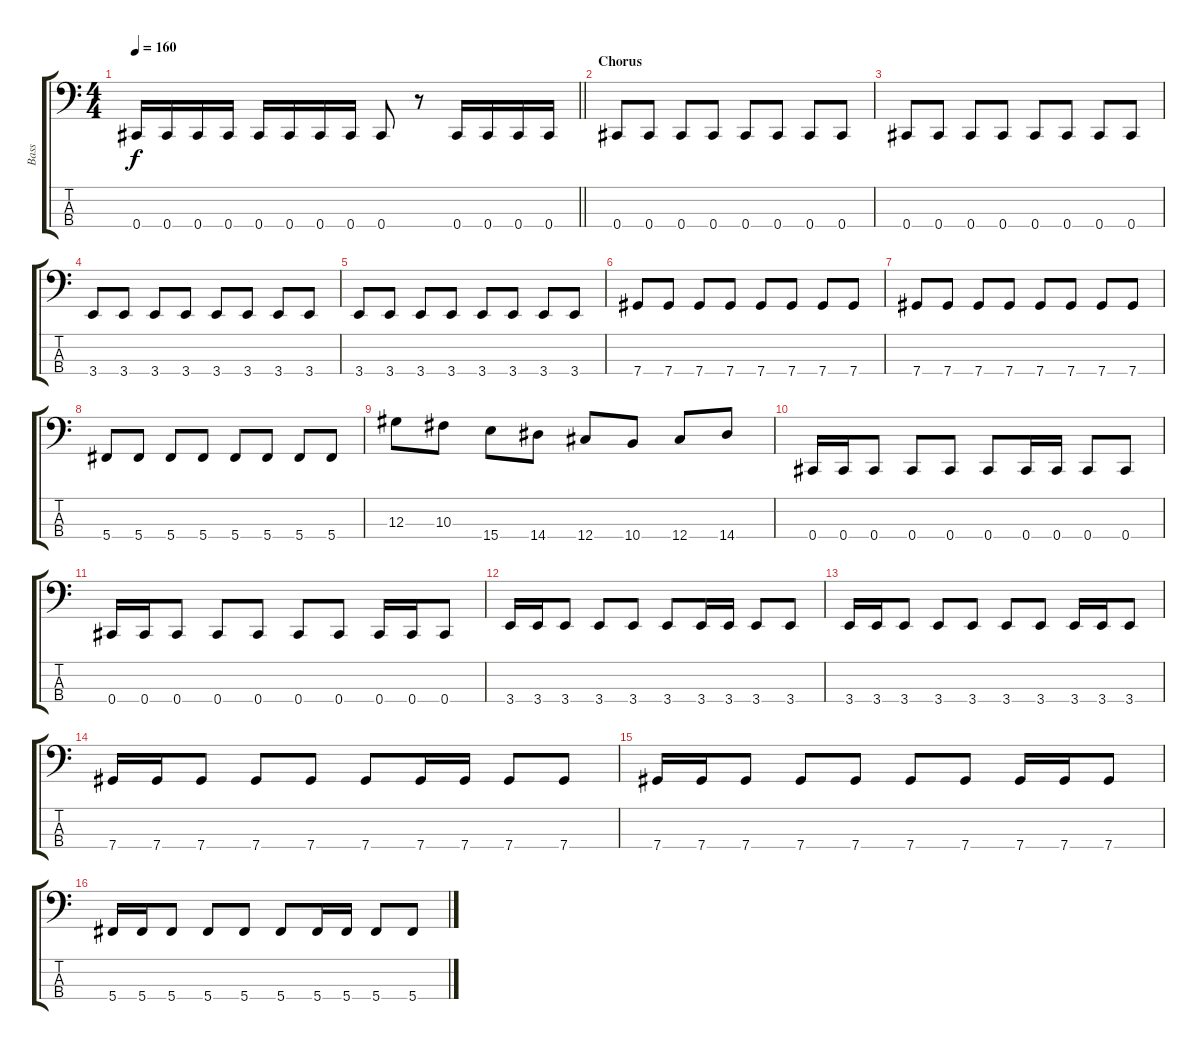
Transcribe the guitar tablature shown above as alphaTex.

\track ("Bass" "Bass") {instrument electricbassfinger}
\staff {score tabs}
\tuning (Gb2 Db2 Ab1 Db1) {hide}
\ts (4 4)
\tempo 160
\clef f4
\barLineRight lightlight
\ks c
0.4.16{dy f} 0.4.16 0.4.16 0.4.16 0.4.16 0.4.16 0.4.16 0.4.16 0.4.8 r.8 0.4.16 0.4.16 0.4.16 0.4.16 |
\section ("" "Chorus")
0.4.8 0.4.8 0.4.8 0.4.8 0.4.8 0.4.8 0.4.8 0.4.8 |
0.4.8 0.4.8 0.4.8 0.4.8 0.4.8 0.4.8 0.4.8 0.4.8 |
3.4.8 3.4.8 3.4.8 3.4.8 3.4.8 3.4.8 3.4.8 3.4.8 |
3.4.8 3.4.8 3.4.8 3.4.8 3.4.8 3.4.8 3.4.8 3.4.8 |
7.4.8 7.4.8 7.4.8 7.4.8 7.4.8 7.4.8 7.4.8 7.4.8 |
7.4.8 7.4.8 7.4.8 7.4.8 7.4.8 7.4.8 7.4.8 7.4.8 |
5.4.8 5.4.8 5.4.8 5.4.8 5.4.8 5.4.8 5.4.8 5.4.8 |
12.3.8 10.3.8 15.4.8 14.4.8 12.4.8 10.4.8 12.4.8 14.4.8 |
0.4.16 0.4.16 0.4.8 0.4.8 0.4.8 0.4.8 0.4.16 0.4.16 0.4.8 0.4.8 |
0.4.16 0.4.16 0.4.8 0.4.8 0.4.8 0.4.8 0.4.8 0.4.16 0.4.16 0.4.8 |
3.4.16 3.4.16 3.4.8 3.4.8 3.4.8 3.4.8 3.4.16 3.4.16 3.4.8 3.4.8 |
3.4.16 3.4.16 3.4.8 3.4.8 3.4.8 3.4.8 3.4.8 3.4.16 3.4.16 3.4.8 |
7.4.16 7.4.16 7.4.8 7.4.8 7.4.8 7.4.8 7.4.16 7.4.16 7.4.8 7.4.8 |
7.4.16 7.4.16 7.4.8 7.4.8 7.4.8 7.4.8 7.4.8 7.4.16 7.4.16 7.4.8 |
5.4.16 5.4.16 5.4.8 5.4.8 5.4.8 5.4.8 5.4.16 5.4.16 5.4.8 5.4.8
